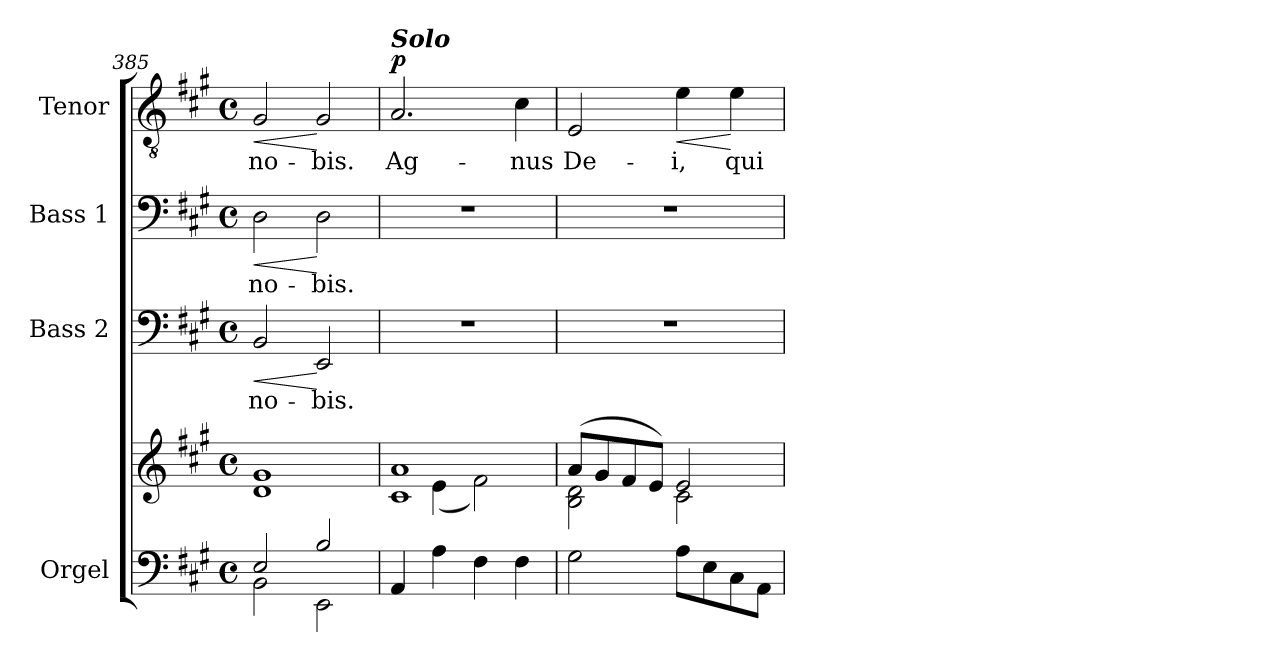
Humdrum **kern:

**kern	**kern	**kern	**text	**dynam	**kern	**text	**dynam	**kern	**text	**dynam
*part4	*part4	*part3	*part3	*part3	*part2	*part2	*part2	*part1	*part1	*part1
*staff5	*staff4	*staff3	*staff3	*staff3	*staff2	*staff2	*staff2	*staff1	*staff1	*staff1
*I"Orgel	*	*I"Bass 2	*	*	*I"Bass 1	*	*	*I"Tenor	*	*
*I'Org.	*	*I'B2.	*	*	*I'B1.	*	*	*I'T.	*	*
*clefF4	*clefG2	*clefF4	*	*	*clefF4	*	*	*clefGv2	*	*
*k[f#c#g#]	*k[f#c#g#]	*k[f#c#g#]	*	*	*k[f#c#g#]	*	*	*k[f#c#g#]	*	*
*A:	*A:	*A:	*	*	*A:	*	*	*A:	*	*
*M4/4	*M4/4	*M4/4	*	*	*M4/4	*	*	*M4/4	*	*
*met(c)	*met(c)	*met(c)	*	*	*met(c)	*	*	*met(c)	*	*
=385	=385	=385	=385	=385	=385	=385	=385	=385	=385	=385
*^	*^	*	*	*	*	*	*	*	*	*
!	!	!	!	!	!LO:LY:b	!LO:HP:b	!	!LO:LY:b	!LO:HP:b	!	!LO:LY:b	!LO:HP:b
2E/	2BB\	1g#	1d	2BB/	no-	<	2D\	no-	<	2G#/	no-	<
!	!	!	!	!	!LO:LY:b	!	!	!LO:LY:b	!	!	!LO:LY:b	!
2B/	2EE\	.	.	2EE/	-bis.	[	2D\	-bis.	[	2G#/	-bis.	[
!!LO:LB:g=z
=386	=386	=386	=386	=386	=386	=386	=386	=386	=386	=386	=386	=386
!	!	!	!	!	!	!	!	!	!	!LO:TX:a:Bi:t=Solo	!	!
!	!	!	!	!	!	!	!	!	!	!	!LO:LY:b	!LO:DY:a
*v	*v	*	*	*	*	*	*	*	*	*	*	*
4AA/	1c# 1a	4ryy	1r	.	.	1r	.	.	2.A/	Ag-	p
4A\	.	(>4e\	.	.	.	.	.	.	.	.	.
4F#\	.	2f#\)	.	.	.	.	.	.	.	.	.
!	!	!	!	!	!	!	!	!	!	!LO:LY:b	!
4F#\	.	.	.	.	.	.	.	.	4c#\	-nus	.
=387	=387	=387	=387	=387	=387	=387	=387	=387	=387	=387	=387
!	!	!	!	!	!	!	!	!	!	!LO:LY:b	!
2G#\	(>8a/L	2B\ 2d\	1r	.	.	1r	.	.	2E/	De-	.
.	8g#/	.	.	.	.	.	.	.	.	.	.
.	8f#/	.	.	.	.	.	.	.	.	.	.
.	8e/J)	.	.	.	.	.	.	.	.	.	.
!	!	!	!	!	!	!	!	!	!	!LO:LY:b	!LO:HP:b
8A\L	2e/	2c#\	.	.	.	.	.	.	4e\	-i,	<
8E\	.	.	.	.	.	.	.	.	.	.	.
!	!	!	!	!	!	!	!	!	!	!LO:LY:b	!
8C#\	.	.	.	.	.	.	.	.	4e\	qui	[
8AA\J	.	.	.	.	.	.	.	.	.	.	.
*	*v	*v	*	*	*	*	*	*	*	*	*
=	=	=	=	=	=	=	=	=	=	=
*-	*-	*-	*-	*-	*-	*-	*-	*-	*-	*-
